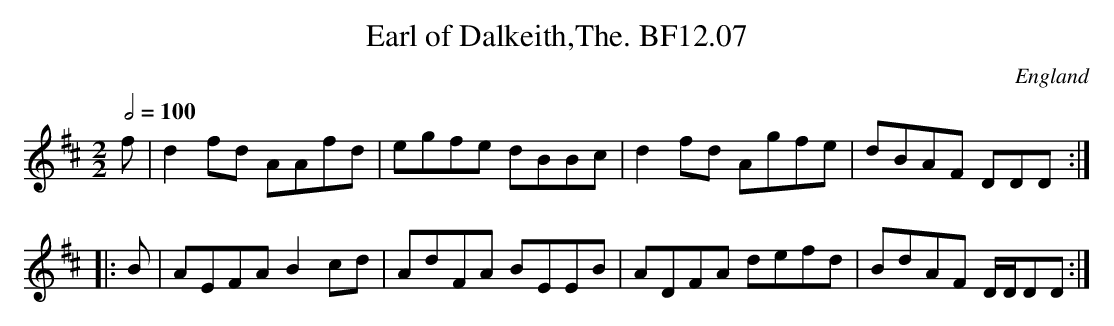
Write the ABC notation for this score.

X:1
T:Earl of Dalkeith,The. BF12.07
L:1/8
M:2/2
O:England
Q:1/2=100
K:D Major
f|d2fd AAfd|egfe dBBc|d2fd Agfe|dBAF DDD:|!
|:B|AEFA B2cd|AdFA BEEB|ADFA defd|BdAF D/2D/2DD:|
